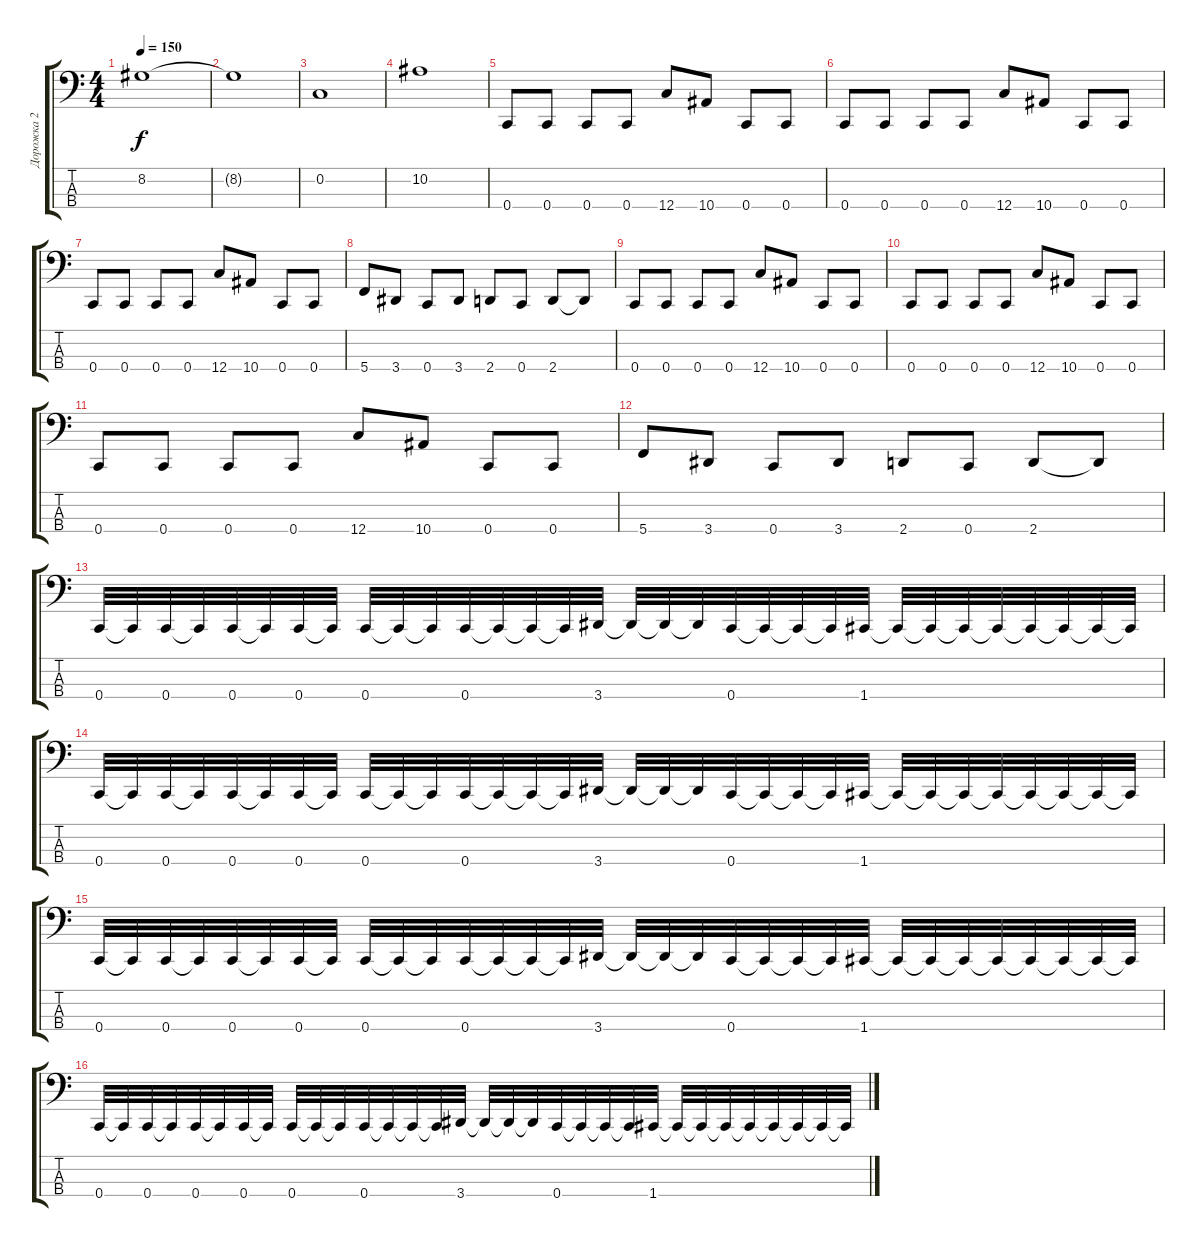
\track ("Дорожка 2" "Дорожка 2") {instrument electricbassfinger}
\staff {score tabs}
\tuning (F2 C2 G1 C1) {hide}
\ts (4 4)
\tempo 150
\clef f4
\ks c
8.2.1{dy f} |
8.2{t}.1 |
0.2.1 |
10.2.1 |
0.4.8 0.4.8 0.4.8 0.4.8 12.4.8 10.4.8 0.4.8 0.4.8 |
0.4.8 0.4.8 0.4.8 0.4.8 12.4.8 10.4.8 0.4.8 0.4.8 |
0.4.8 0.4.8 0.4.8 0.4.8 12.4.8 10.4.8 0.4.8 0.4.8 |
5.4.8 3.4.8 0.4.8 3.4.8 2.4.8 0.4.8 2.4.8 2.4{t}.8 |
0.4.8 0.4.8 0.4.8 0.4.8 12.4.8 10.4.8 0.4.8 0.4.8 |
0.4.8 0.4.8 0.4.8 0.4.8 12.4.8 10.4.8 0.4.8 0.4.8 |
0.4.8 0.4.8 0.4.8 0.4.8 12.4.8 10.4.8 0.4.8 0.4.8 |
5.4.8 3.4.8 0.4.8 3.4.8 2.4.8 0.4.8 2.4.8 2.4{t}.8 |
0.4.32 0.4{t}.32 0.4.32 0.4{t}.32 0.4.32 0.4{t}.32 0.4.32 0.4{t}.32 0.4.32 0.4{t}.32 0.4{t}.32 0.4.32 0.4{t}.32 0.4{t}.32 0.4{t}.32 3.4.32 3.4{t}.32 3.4{t}.32 3.4{t}.32 0.4.32 0.4{t}.32 0.4{t}.32 0.4{t}.32 1.4.32 1.4{t}.32 1.4{t}.32 1.4{t}.32 1.4{t}.32 1.4{t}.32 1.4{t}.32 1.4{t}.32 1.4{t}.32 |
0.4.32 0.4{t}.32 0.4.32 0.4{t}.32 0.4.32 0.4{t}.32 0.4.32 0.4{t}.32 0.4.32 0.4{t}.32 0.4{t}.32 0.4.32 0.4{t}.32 0.4{t}.32 0.4{t}.32 3.4.32 3.4{t}.32 3.4{t}.32 3.4{t}.32 0.4.32 0.4{t}.32 0.4{t}.32 0.4{t}.32 1.4.32 1.4{t}.32 1.4{t}.32 1.4{t}.32 1.4{t}.32 1.4{t}.32 1.4{t}.32 1.4{t}.32 1.4{t}.32 |
0.4.32 0.4{t}.32 0.4.32 0.4{t}.32 0.4.32 0.4{t}.32 0.4.32 0.4{t}.32 0.4.32 0.4{t}.32 0.4{t}.32 0.4.32 0.4{t}.32 0.4{t}.32 0.4{t}.32 3.4.32 3.4{t}.32 3.4{t}.32 3.4{t}.32 0.4.32 0.4{t}.32 0.4{t}.32 0.4{t}.32 1.4.32 1.4{t}.32 1.4{t}.32 1.4{t}.32 1.4{t}.32 1.4{t}.32 1.4{t}.32 1.4{t}.32 1.4{t}.32 |
0.4.32 0.4{t}.32 0.4.32 0.4{t}.32 0.4.32 0.4{t}.32 0.4.32 0.4{t}.32 0.4.32 0.4{t}.32 0.4{t}.32 0.4.32 0.4{t}.32 0.4{t}.32 0.4{t}.32 3.4.32 3.4{t}.32 3.4{t}.32 3.4{t}.32 0.4.32 0.4{t}.32 0.4{t}.32 0.4{t}.32 1.4.32 1.4{t}.32 1.4{t}.32 1.4{t}.32 1.4{t}.32 1.4{t}.32 1.4{t}.32 1.4{t}.32 1.4{t}.32
